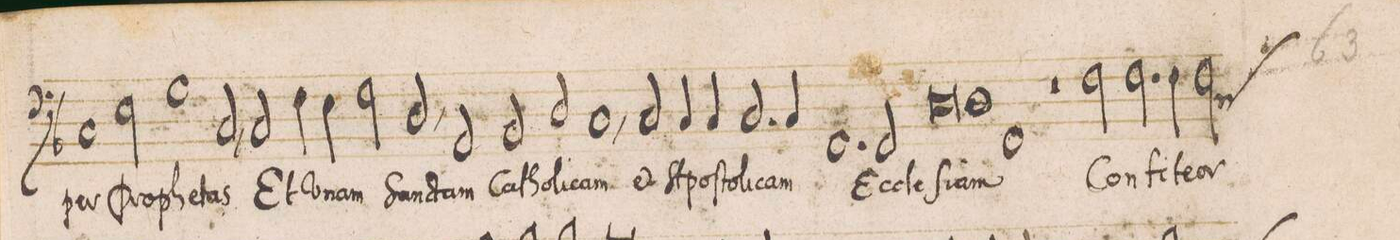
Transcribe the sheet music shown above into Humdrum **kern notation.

**kern	**text
*I"BASVS	*
*clefF4	*
*k[b-]	*
*met(C|)	*
*M2/1	*
1C	per
2E\	Pro-
=152-	=152-
1G	-phe-
2C,/	-tas
2C/	Et
=153-	=153-
4F\	V-
4E\	-nam
2F\	San-
2D,/	-ctam
2AA/	Ca-
=154-	=154-
2BB-/	-tho-
2D/	-li-
1C,	-cam
=155-	=155-
2C/	et
4C/	A-
4C/	-po-
2.C/	-ſto-
4C/	-li-
=156-	=156-
1.GG	-cam
2GG/	Ec-
=157-	=157-
0D	-cle-
=158-	=158-
1D	-ſi-
1GG	-am
=159-	=159-
1r	.
2F\	Con-
2.F\	-fi-
=160-	=160-
4F\	-te-
*custos:D	*
2F\	-or
*-	*-
